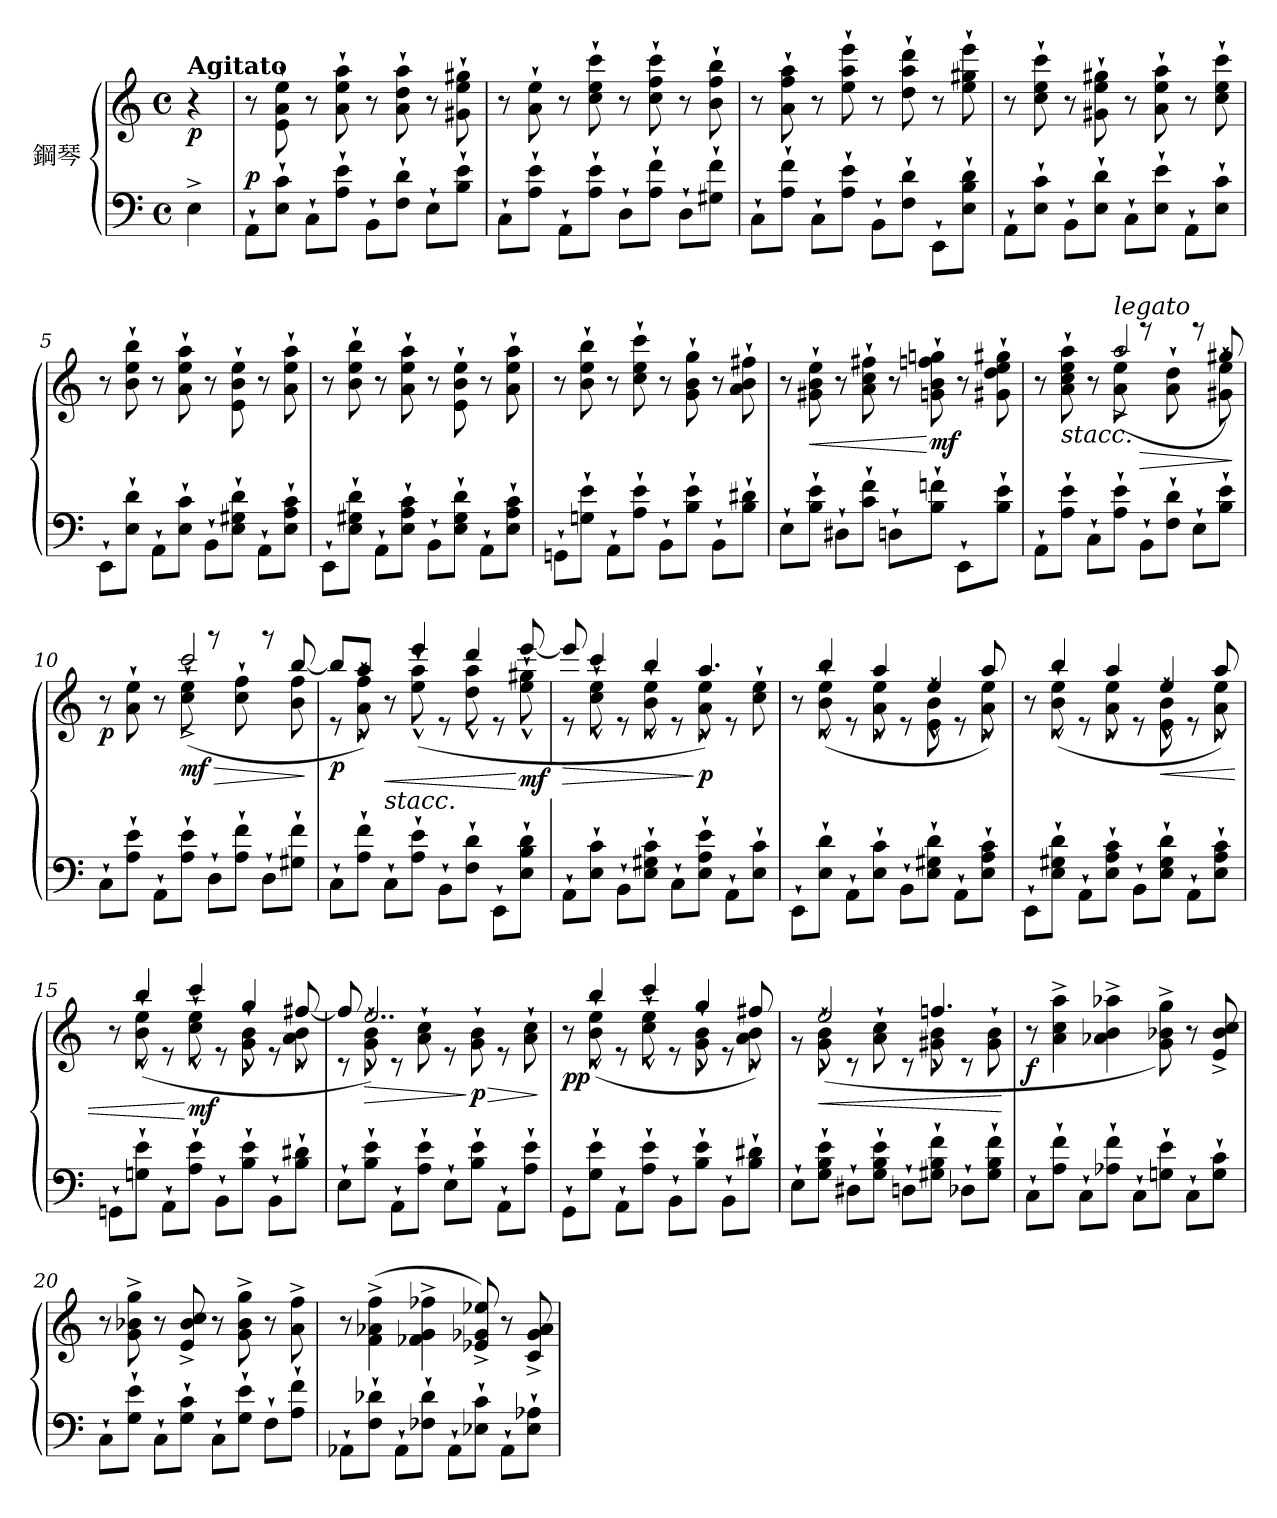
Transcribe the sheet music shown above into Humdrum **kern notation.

**kern	**kern	**dynam
*part1	*part1	*part1
*staff2	*staff1	*staff1/2
*I"鋼琴	*	*
*clefF4	*clefG2	*
*k[]	*k[]	*
*M4/4	*M4/4	*
*met(c)	*met(c)	*
*MM148	*MM148	*
=	=	=
!	!LO:TX:a:B:t=Agitato	!
!	!	!LO:DY:b
4E^\	4r	p
=1	=1	=1
*	*MM158	*
!	!	!LO:DY:a=2
8AA`\L	8r	p
8E\` 8c\`J	8e\` 8a\` 8ee\`	.
*	*MM168	*
8C`\L	8r	.
8A\` 8e\`J	8a\` 8ee\` 8aa\`	.
*	*MM178	*
8BB`\L	8r	.
8F\` 8d\`J	8a\` 8dd\` 8aa\`	.
*	*MM188	*
8E`\L	8r	.
8B\` 8e\`J	8g#X\` 8ee\` 8gg#X\`	.
=2	=2	=2
8C`\L	8r	.
8A\` 8e\`J	8a\` 8ee\`	.
8AA`\L	8r	.
8A\` 8e\`J	8cc\` 8ee\` 8ccc\`	.
8D`\L	8r	.
8A\` 8f\`J	8cc\` 8ff\` 8ccc\`	.
8D`\L	8r	.
8G#X\` 8f\`J	8b\` 8ff\` 8bb\`	.
=3	=3	=3
8C`\L	8r	.
8A\` 8f\`J	8a\` 8ff\` 8aa\`	.
8C`\L	8r	.
8A\` 8e\`J	8ee\` 8aa\` 8eee\`	.
8BB`\L	8r	.
8F\` 8d\`J	8dd\` 8aa\` 8ddd\`	.
8EE`\L	8r	.
8E\` 8B\` 8d\`J	8ee\` 8gg#X\` 8eee\`	.
=4	=4	=4
8AA`\L	8r	.
8E\` 8c\`J	8cc\` 8ee\` 8ccc\`	.
8BB`\L	8r	.
8E\` 8d\`J	8g#X\` 8ee\` 8gg#X\`	.
8C`\L	8r	.
8E\` 8e\`J	8a\` 8ee\` 8aa\`	.
8AA`\L	8r	.
8E\` 8c\`J	8cc\` 8ee\` 8ccc\`	.
!!LO:LB:g=z
=5	=5	=5
8EE`\L	8r	.
8E\` 8d\`J	8b\` 8ee\` 8bb\`	.
8AA`\L	8r	.
8E\` 8c\`J	8a\` 8ee\` 8aa\`	.
8BB`\L	8r	.
8E\` 8G#X\` 8d\`J	8e\` 8b\` 8ee\`	.
8AA`\L	8r	.
8E\` 8A\` 8c\`J	8a\` 8ee\` 8aa\`	.
=6	=6	=6
8EE`\L	8r	.
8E\` 8G#X\` 8d\`J	8b\` 8ee\` 8bb\`	.
8AA`\L	8r	.
8E\` 8A\` 8c\`J	8a\` 8ee\` 8aa\`	.
8BB`\L	8r	.
8E\` 8G#\` 8d\`J	8e\` 8b\` 8ee\`	.
8AA`\L	8r	.
8E\` 8A\` 8c\`J	8a\` 8ee\` 8aa\`	.
=7	=7	=7
8GGn`\L	8r	.
8Gn\` 8e\`J	8b\` 8ee\` 8bb\`	.
8AA`\L	8r	.
8A\` 8e\`J	8cc\` 8ee\` 8ccc\`	.
8BB`\L	8r	.
8B\` 8e\`J	8g\` 8b\` 8gg\`	.
8BB`\L	8r	.
8B\` 8d#X\`J	8a\` 8b\` 8ff#X\`	.
=8	=8	=8
8E`\L	8r	.
!	!	!LO:HP:b
8B\` 8e\`J	8g#X\` 8b\` 8ee\`	<
8D#X`\L	8r	.
8c\` 8f\`J	8a\` 8cc\` 8ff#X\`	.
8Dn`\L	8r	.
!	!	!LO:DY:n=1:b
8B\` 8fn\`J	8gn\` 8b\` 8ffn\` 8ggn\`	[ mf
8EE`\L	8r	.
8B\` 8e\`J	8g#X\` 8dd\` 8ee\` 8gg#X\`	.
!!LO:LB:g=z
=9	=9	=9
*	*^	*
8AA`\L	8r	4.ryy	.
!	!LO:TX:b:i:t=stacc.	!	!
8A\` 8e\`J	8a\` 8cc\` 8ee\` 8aa\`	.	.
8C`\L	8r	.	.
!	!LO:TX:a:i:t=legato	!	!
8A\` 8e\`J	8a\` 8ee\`	(>2aa^/	.
!	!	!	!LO:HP:b
8BB`\L	8r	.	>
8F\` 8d\`J	8a\` 8dd\`	.	.
8E`\L	8r	.	.
8B\` 8e\`J	8g#X\` 8ee\`	8gg#X/)	.
*	*v	*v	*
.	.	]
=10	=10	=10
*	*^	*
!	!	!	!LO:DY:b
8C`\L	8r	4.ryy	p
8A\` 8e\`J	8a\` 8ee\`	.	.
8AA`\L	8r	.	.
!	!	!	!LO:HP:b
!	!	!	!LO:DY:n=1:b
8A\` 8e\`J	8cc\` 8ee\`	(>2ccc^/	> mf
8D`\L	8r	.	.
8A\` 8f\`J	8cc\` 8ff\`	.	.
8D`\L	8r	.	.
8G#X\` 8f\`J	8b\` 8ff\`	[8bb/	.
*	*v	*v	*
.	.	]
=11	=11	=11
*	*^	*
!	!	!	!LO:DY:b
8C`\L	8re	8bb/L]	p
8A\` 8f\`J	8a\` 8ff\`	8aa^^/J)	.
!	!LO:TX:b:i:t=stacc.	!	!
!	!	!	!LO:HP:b
8C`\L	8r	8ryy	<
8A\` 8e\`J	8ee\` 8aa\`	(>4eee^^/	.
8BB`\L	8re	.	.
8F\` 8d\`J	8dd\` 8aa\`	4ddd^^/	.
8EE`\L	8re	.	.
!	!	!	!LO:DY:n=1:b
8E\` 8B\` 8d\`J	8ee\` 8gg#X\`	[8eee^^/	[ mf
=12	=12	=12	=12
!	!	!	!LO:HP:b
8AA`\L	8re	8eee/]	>
8E\` 8c\`J	8cc\` 8ee\`	4ccc^^/	.
8BB`\L	8re	.	.
8E\` 8G#X\` 8c\`J	8b\` 8ee\`	4bb^^/	.
8C`\L	8re	.	.
!	!	!	!LO:DY:n=1:b
8E\` 8A\` 8e\`J	8a\` 8ee\`	4.aa^^/)	] p
8AA`\L	8re	.	.
8E\` 8c\`J	8cc\` 8ee\`	.	.
!!LO:LB:g=z	!!
=13	=13	=13	=13
8EE`\L	8r	8ryy	.
8E\` 8d\`J	8b\` 8ee\`	(>4bb^^/	.
8AA`\L	8re	.	.
8E\` 8c\`J	8a\` 8ee\`	4aa^^/	.
8BB`\L	8re	.	.
8E\` 8G#X\` 8d\`J	8e\` 8b\`	4ee^^/	.
8AA`\L	8re	.	.
8E\` 8A\` 8c\`J	8a\` 8ee\`	8aa^^/)	.
=14	=14	=14	=14
8EE`\L	8r	8ryy	.
8E\` 8G#X\` 8d\`J	8b\` 8ee\`	(>4bb^^/	.
8AA`\L	8re	.	.
8E\` 8A\` 8c\`J	8a\` 8ee\`	4aa^^/	.
8BB`\L	8re	.	.
!	!	!	!LO:HP:b
8E\` 8G#\` 8d\`J	8e\` 8b\`	4ee^^/	<
8AA`\L	8re	.	.
8E\` 8A\` 8c\`J	8a\` 8ee\`	8aa^^/)	.
=15	=15	=15	=15
8GGn`\L	8r	8ryy	.
8Gn\` 8e\`J	8b\` 8ee\`	(>4bb^^/	.
8AA`\L	8re	.	.
!	!	!	!LO:DY:n=1:b
8A\` 8e\`J	8cc\` 8ee\`	4ccc^^/	[ mf
8BB`\L	8re	.	.
8B\` 8e\`J	8g\` 8b\`	4gg^^/	.
8BB`\L	8re	.	.
8B\` 8d#X\`J	8a\` 8b\`	[8ff#X^^/	.
=16	=16	=16	=16
8E`\L	8rc	8ff#/]	.
!	!	!	!LO:HP:b
8B\` 8e\`J	8g\` 8b\`	2..ee^^/)	>
8AA`\L	8rc	.	.
8A\` 8e\`J	8a\` 8cc\`	.	.
8E`\L	8re	.	.
!	!	!	!LO:HP:n=1:b
!	!	!	!LO:DY:n=1:b
8B\` 8e\`J	8g\` 8b\`	.	] > p
8AA`\L	8re	.	.
8A\` 8e\`J	8a\` 8cc\`	.	.
*	*v	*v	*
.	.	]
!!LO:LB:g=z
=17	=17	=17
*	*^	*
!	!	!	!LO:DY:b
8GG`\L	8r	8ryy	pp
8G\` 8e\`J	8b\` 8ee\`	(>4bb^^/	.
8AA`\L	8re	.	.
8A\` 8e\`J	8cc\` 8ee\`	4ccc^^/	.
8BB`\L	8re	.	.
8B\` 8e\`J	8g\` 8b\`	4gg^^/	.
8BB`\L	8re	.	.
8B\` 8d#X\`J	8a\` 8b\`	8ff#X^^/)	.
=18	=18	=18	=18
8E`\L	8rg	8ryy	.
!	!	!	!LO:HP:b
8G\` 8B\` 8e\`J	8g\` 8b\`	(>2ee^^/	<
8D#X`\L	8rc	.	.
8G\` 8B\` 8e\`J	8a\` 8cc\`	.	.
8Dn`\L	8rc	.	.
8G#X\` 8B\` 8f\`J	8g#X\` 8b\`	4.ffn^^/	.
8D-X`\L	8rc	.	.
8G#\` 8B\` 8f\`J	8g#\` 8b\`	.	.
*	*v	*v	*
.	.	[
=19	=19	=19
!	!	!LO:DY:b
8C`\L	8r	f
8A\` 8f\`J	4a\^ 4cc\^ 4aa\^	.
8C`\L	.	.
8A-X\` 8f\`J	4a-X\^ 4b\^ 4aa-X\^	.
8C`\L	.	.
8Gn\` 8e\`J	8g\^ 8b-X\^ 8gg\^)	.
8C`\L	8r	.
8G\` 8c\`J	8e/^ 8b-/^ 8cc/^	.
=20	=20	=20
8C`\L	8r	.
8G\` 8e\`J	8g\^ 8b-X\^ 8gg\^	.
8C`\L	8r	.
8G\` 8c\`J	8e/^ 8b-/^ 8cc/^	.
8C`\L	8r	.
8G\` 8e\`J	8g\^ 8b-\^ 8gg\^	.
8F`\L	8r	.
8A\` 8f\`J	8a\^ 8ff\^	.
!!LO:LB:g=z
=21	=21	=21
8AA-X`\L	8r	.
8F\` 8d-X\`J	(>4f\^ 4a-X\^ 4ff\^	.
8AA-`\L	.	.
8F-X\` 8d-\`J	4f-X\^ 4g\^ 4ff-X\^	.
8AA-`\L	.	.
8E-X\` 8c\`J	8e-X/^ 8g-X/^ 8ee-X/^)	.
8AA-`\L	8r	.
8E-\` 8A-X\`J	8c/^ 8g-/^ 8a-/^	.
=	=	=
*-	*-	*-
